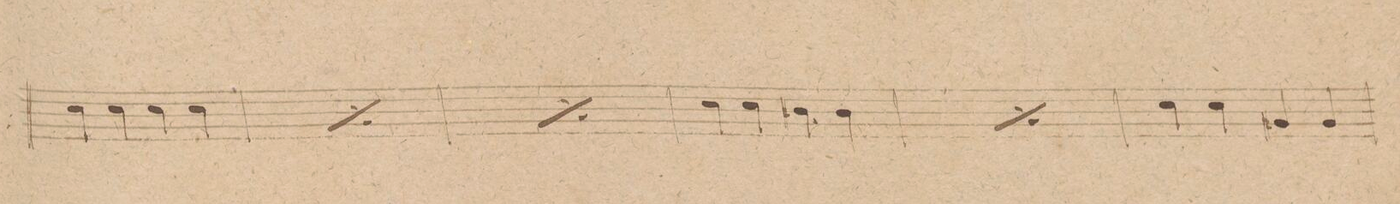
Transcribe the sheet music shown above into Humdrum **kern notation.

**kern	**dynam
*I"Baſso.	*
*clefF4	*
*k[f#c#g#]	*
*met(c|)	*
*M2/2	*
4E\	.
4E\	.
4E\	.
4E\	.
=18	=18
*rep	*
4E\	.
4E\	.
4E\	.
4E\	.
*Xrep	*
=19	=19
*rep	*
4E\	.
4E\	.
4E\	.
4E\	.
*Xrep	*
=20	=20
4E\	.
4E\	.
4D#X\	.
4D#\	.
=21	=21
*rep	*
4E\	.
4E\	.
4D#X\	.
4D#\	.
*Xrep	*
=22	=22
4E\	.
4E\	.
4BB#X/	.
4BB#/	.
=23	=23
*-	*-
